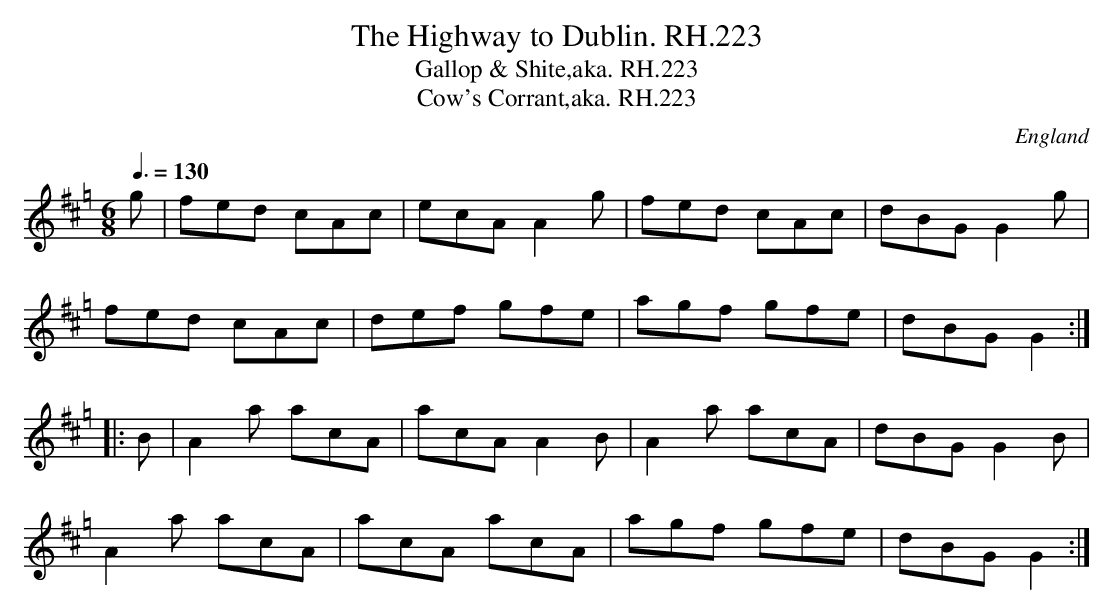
X:1
T:Highway to Dublin. RH.223, The
T:Gallop & Shite,aka. RH.223
T:Cow's Corrant,aka. RH.223
O:England
M:6/8
L:1/8
Q:3/8=130
K:Hp
g|fed cAc|ecA A2g|fed cAc|dBG G2g|
fed cAc|def gfe|agf gfe|dBG G2:|
|:B|A2a acA|acA A2B|A2a acA|dBG G2B|
A2a acA|acA acA|agf gfe|dBG G2:|
